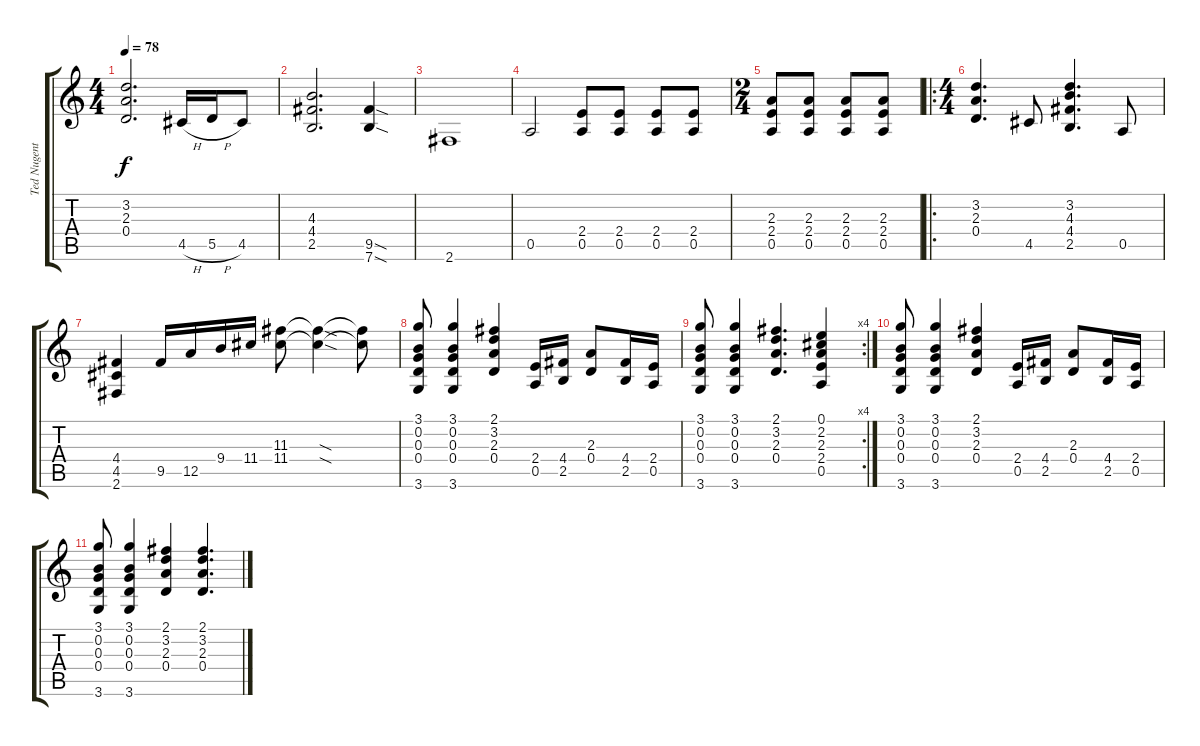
\track ("Ted Nugent" "Ted Nugent") {instrument overdrivenguitar}
\staff {score tabs}
\tuning (E4 B3 G3 D3 A2 E2) {hide}
\ts (4 4)
\tempo 78
\clef g2
\ks c
(3.2 2.3 0.4).2{d dy f} 4.5{h}.16 5.5{h}.16 4.5.8 |
(4.3 4.4 2.5).2{d} (9.5{sod} 7.6{sod}).4 |
2.6.1 |
0.5.2 (2.4 0.5).8 (2.4 0.5).8 (2.4 0.5).8 (2.4 0.5).8 |
\ts (2 4)
(2.3 2.4 0.5).8 (2.3 2.4 0.5).8 (2.3 2.4 0.5).8 (2.3 2.4 0.5).8 |
\ro
\ts (4 4)
(3.2 2.3 0.4).4{d} 4.5.8 (3.2 4.3 4.4 2.5).4{d} 0.5.8 |
(4.4 4.5 2.6).4 9.5.16 12.5.16 9.4.16 11.4.16 (11.3 11.4).8 (11.3{sod t} 11.4{sod t}).4 (11.3{t} 11.4{t}).8 |
(3.1 0.2 0.3 0.4 3.6).8 (3.1 0.2 0.3 0.4 3.6).4 (2.1 3.2 2.3 0.4).4 (2.4 0.5).16 (4.4 2.5).16 (2.3 0.4).8 (4.4 2.5).16 (2.4 0.5).16 |
\rc 4
(3.1 0.2 0.3 0.4 3.6).8 (3.1 0.2 0.3 0.4 3.6).4 (2.1 3.2 2.3 0.4).4{d} (0.1 2.2 2.3 2.4 0.5).4 |
(3.1 0.2 0.3 0.4 3.6).8 (3.1 0.2 0.3 0.4 3.6).4 (2.1 3.2 2.3 0.4).4 (2.4 0.5).16 (4.4 2.5).16 (2.3 0.4).8 (4.4 2.5).16 (2.4 0.5).16 |
(3.1 0.2 0.3 0.4 3.6).8 (3.1 0.2 0.3 0.4 3.6).4 (2.1 3.2 2.3 0.4).4{volume 0} (2.1 3.2 2.3 0.4).4{d}
